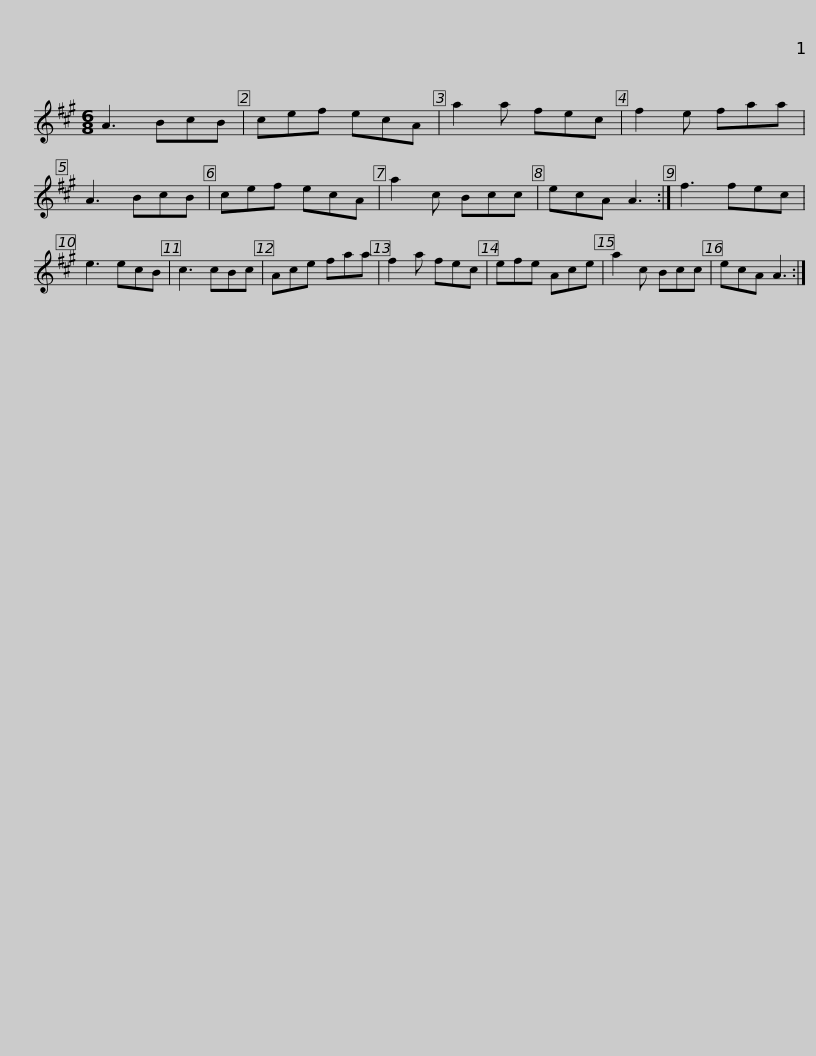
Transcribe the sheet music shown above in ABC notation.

X:1
L:1/8
M:6/8
I:linebreak $
K:A
V:1 treble
V:1
 A3 BcB | cef ecA | a2 a fec | f2 e faa | A3 BcB | %5
 cef ecA | a2 c Bcc | ecA A3 :|$ f3 fec | e3 ecB | %10
 c3 cBc | Ace faa | f2 a fec | efe Ace | a2 c Bcc | %15
 ecA A3 :| %16
